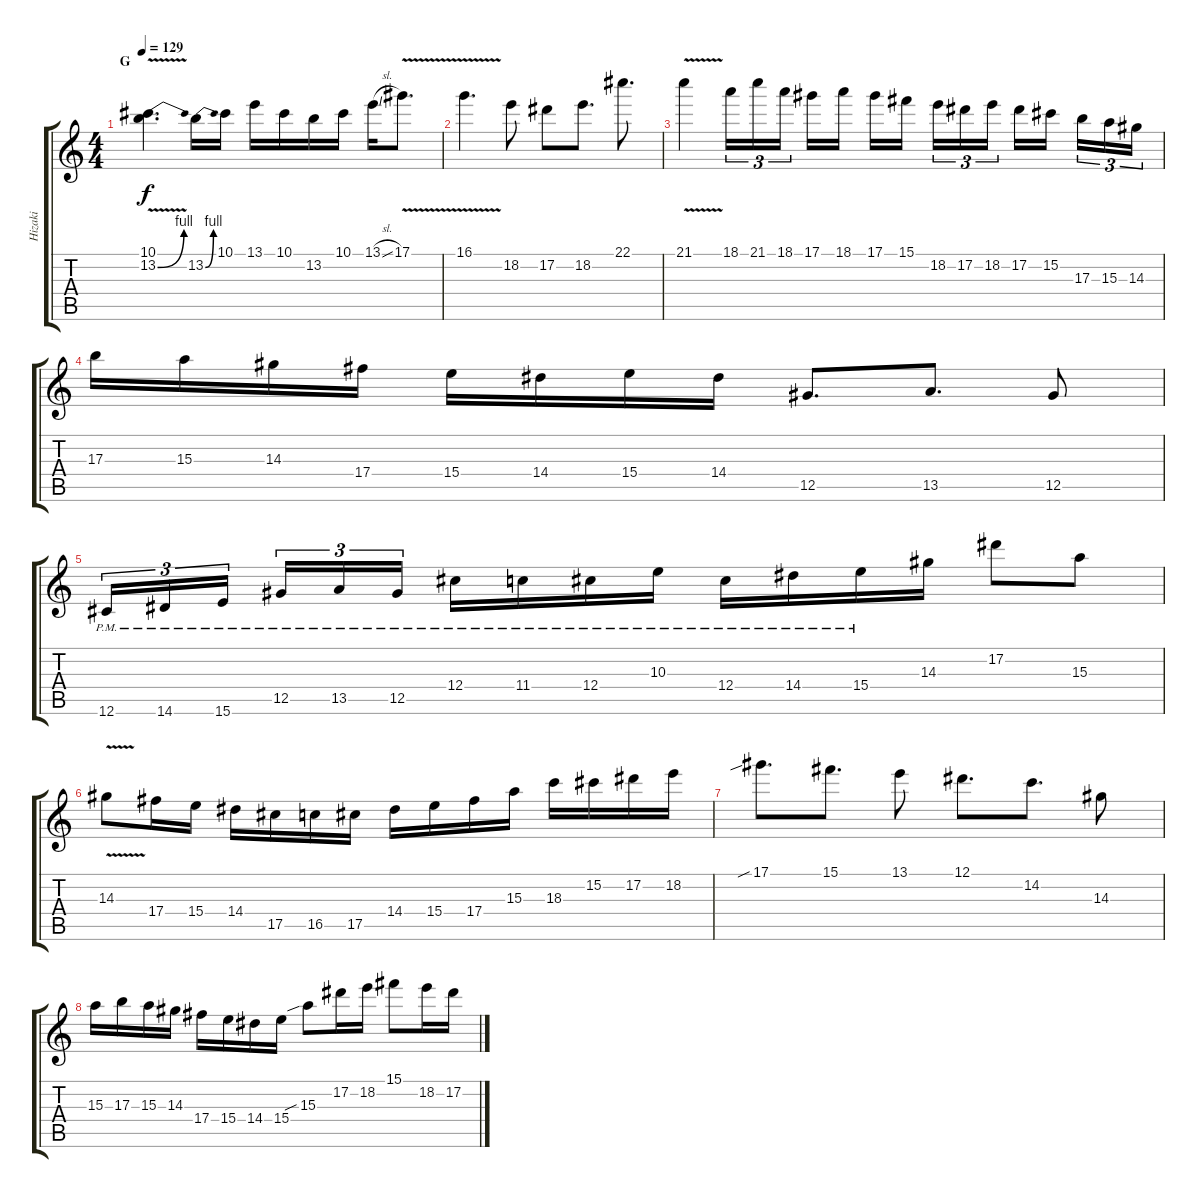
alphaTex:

\track ("Hizaki" "Hizaki") {instrument distortionguitar}
\staff {score tabs}
\tuning (Eb4 Bb3 Gb3 Db3 Ab2 Db2) {hide}
\ts (4 4)
\section ("" "G")
\tempo 129
\clef g2
\ks c
(10.1 13.2{be (bend 0 0 60 4) v}).4{d dy f} 13.2{be (bend 0 0 60 4)}.16 10.1.16 13.1.16 10.1.16 13.2.16 10.1.16 13.1{sl}.16 17.1{v}.8{d} |
16.1{v}.4{d} 18.2.8 17.2.8 18.2.8{d} 22.1.8{d} |
21.1{v}.4 18.1.16{tu (3 2)} 21.1.16{tu (3 2)} 18.1.16{tu (3 2) beam splitsecondary} 17.1.16 18.1.16 17.1.16 15.1.16{beam splitsecondary} 18.2.16{tu (3 2)} 17.2.16{tu (3 2)} 18.2.16{tu (3 2)} 17.2.16 15.2.16{beam splitsecondary} 17.3.16{tu (3 2)} 15.3.16{tu (3 2)} 14.3.16{tu (3 2)} |
17.3.16 15.3.16 14.3.16 17.4.16 15.4.16 14.4.16 15.4.16 14.4.16 12.5.8{d} 13.5.8{d} 12.5.8 |
12.6{pm}.16{tu (3 2)} 14.6{pm}.16{tu (3 2)} 15.6{pm}.16{tu (3 2) beam splitsecondary} 12.5{pm}.16{tu (3 2)} 13.5{pm}.16{tu (3 2)} 12.5{pm}.16{tu (3 2)} 12.4{pm}.16 11.4{pm}.16 12.4{pm}.16 10.3{pm}.16 12.4{pm}.16 14.4{pm}.16 15.4{pm}.16 14.3.16 17.2.8 15.3.8 |
14.3{v}.8 17.4.16 15.4.16 14.4.16 17.5.16 16.5.16 17.5.16 14.4.16 15.4.16 17.4.16 15.3.16 18.3.16 15.2.16 17.2.16 18.2.16 |
17.1{sib}.8{d} 15.1.8{d} 13.1.8 12.1.8{d} 14.2.8{d} 14.3.8 |
15.3.16 17.3.16 15.3.16 14.3.16 17.4.16 15.4.16 14.4.16 15.4.16 15.3{sib}.8 17.2.16 18.2.16 15.1.8 18.2.16 17.2.16
